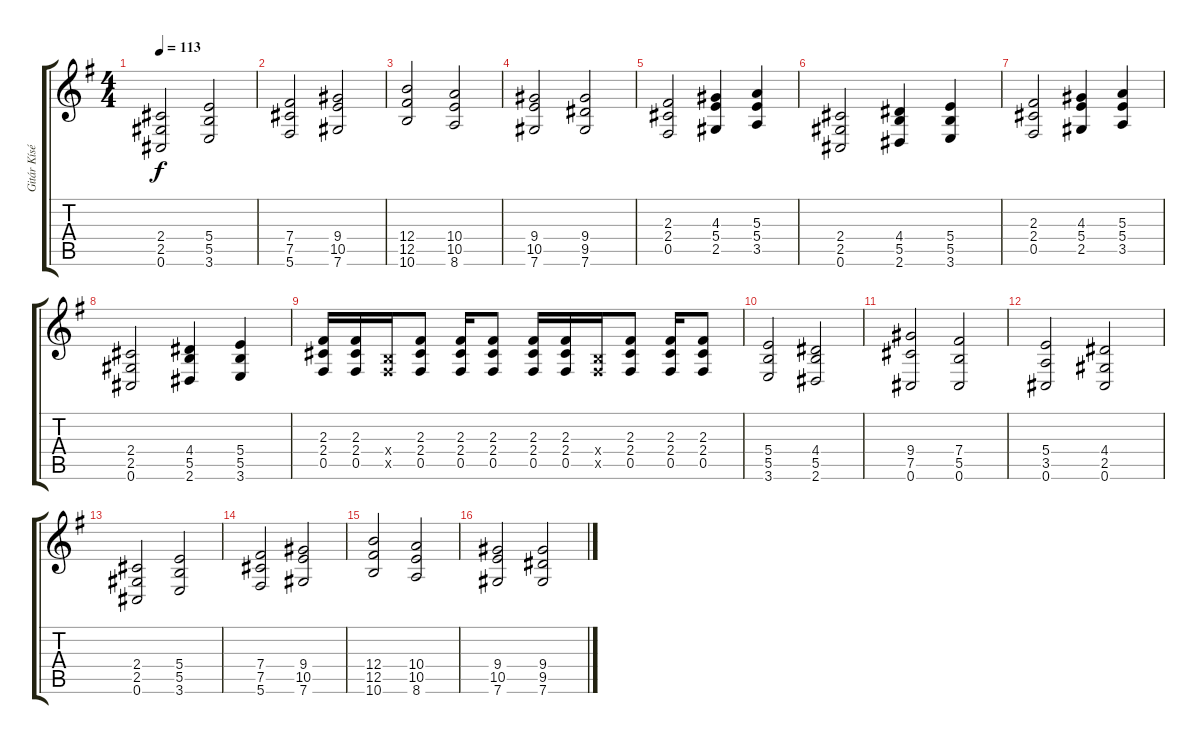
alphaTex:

\track ("Gitár Kíséret 2" "Gitár Kísé") {instrument distortionguitar}
\staff {score tabs}
\tuning (Db4 Ab3 E3 B2 Gb2 Db2) {hide}
\ts (4 4)
\tempo 113
\clef g2
\ks g
(2.4 2.5 0.6).2{dy f} (5.4 5.5 3.6).2 |
(7.4 7.5 5.6).2 (9.4 10.5 7.6).2 |
(12.4 12.5 10.6).2 (10.4 10.5 8.6).2 |
(9.4 10.5 7.6).2 (9.4 9.5 7.6).2 |
(2.3 2.4 0.5).2 (4.3 5.4 2.5).4 (5.3 5.4 3.5).4 |
(2.4 2.5 0.6).2 (4.4 5.5 2.6).4 (5.4 5.5 3.6).4 |
(2.3 2.4 0.5).2 (4.3 5.4 2.5).4 (5.3 5.4 3.5).4 |
(2.4 2.5 0.6).2 (4.4 5.5 2.6).4 (5.4 5.5 3.6).4 |
(2.3 2.4 0.5).16 (2.3 2.4 0.5).16 (0.4{x} 0.5{x}).16 (2.3 2.4 0.5).8 (2.3 2.4 0.5).16 (2.3 2.4 0.5).8 (2.3 2.4 0.5).16 (2.3 2.4 0.5).16 (0.4{x} 0.5{x}).16 (2.3 2.4 0.5).8 (2.3 2.4 0.5).16 (2.3 2.4 0.5).8 |
(5.4 5.5 3.6).2 (4.4 5.5 2.6).2 |
(9.4 7.5 0.6).2 (7.4 5.5 0.6).2 |
(5.4 3.5 0.6).2 (4.4 2.5 0.6).2 |
(2.4 2.5 0.6).2 (5.4 5.5 3.6).2 |
(7.4 7.5 5.6).2 (9.4 10.5 7.6).2 |
(12.4 12.5 10.6).2 (10.4 10.5 8.6).2 |
(9.4 10.5 7.6).2 (9.4 9.5 7.6).2
